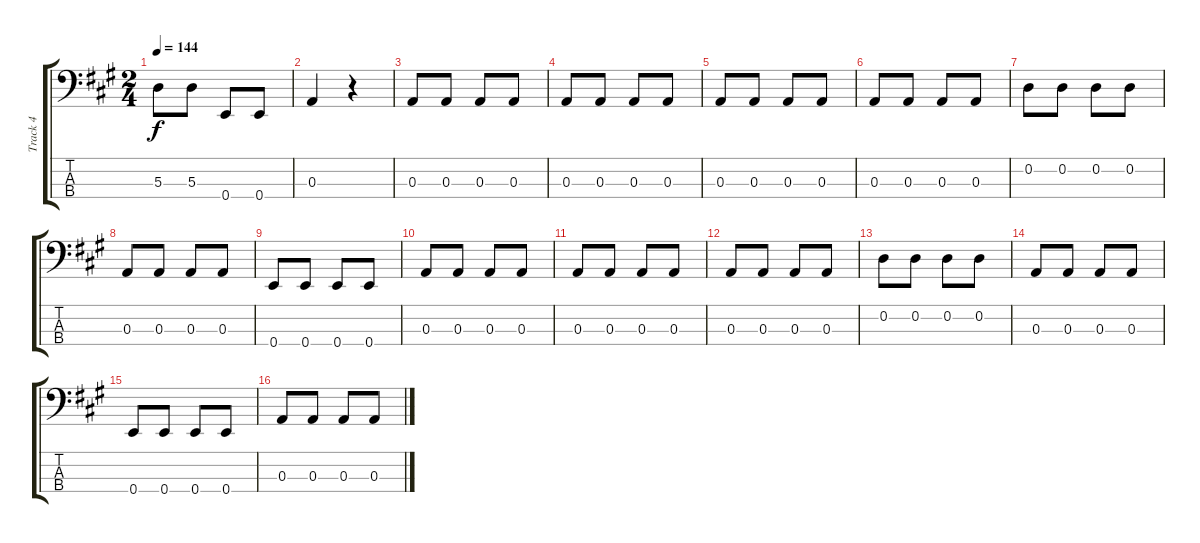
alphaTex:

\track ("Track 4" "Track 4") {instrument electricbassfinger}
\staff {score tabs}
\tuning (G2 D2 A1 E1) {hide}
\ts (2 4)
\tempo 144
\clef f4
\ks a
5.3.8{dy f} 5.3.8 0.4.8 0.4.8 |
0.3.4 r.4 |
0.3.8 0.3.8 0.3.8 0.3.8 |
0.3.8 0.3.8 0.3.8 0.3.8 |
0.3.8 0.3.8 0.3.8 0.3.8 |
0.3.8 0.3.8 0.3.8 0.3.8 |
0.2.8 0.2.8 0.2.8 0.2.8 |
0.3.8 0.3.8 0.3.8 0.3.8 |
0.4.8 0.4.8 0.4.8 0.4.8 |
0.3.8 0.3.8 0.3.8 0.3.8 |
0.3.8 0.3.8 0.3.8 0.3.8 |
0.3.8 0.3.8 0.3.8 0.3.8 |
0.2.8 0.2.8 0.2.8 0.2.8 |
0.3.8 0.3.8 0.3.8 0.3.8 |
0.4.8 0.4.8 0.4.8 0.4.8 |
0.3.8 0.3.8 0.3.8 0.3.8
